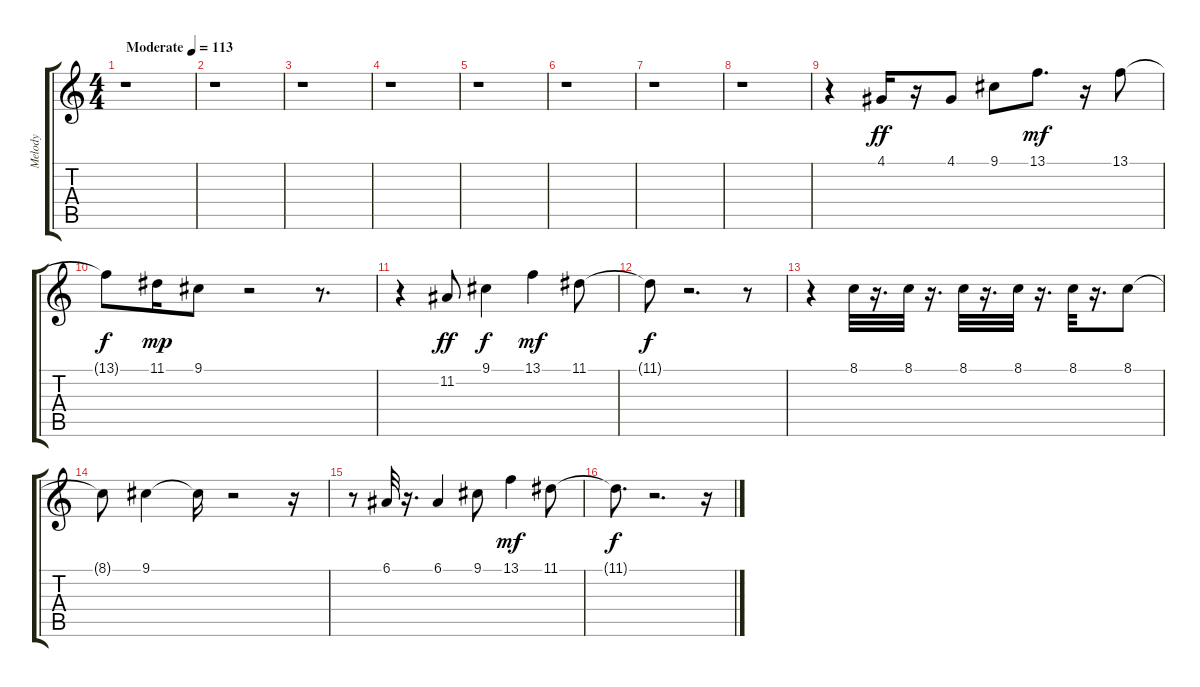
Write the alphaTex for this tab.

\track ("Melody " "Melody ") {instrument vibraphone}
\staff {score tabs}
\tuning (E4 B3 G3 D3 A2 E2) {hide}
\ts (4 4)
\tempo (113 "Moderate")
\clef g2
\ks c
r.1{dy ff instrument vibraphone} |
r.1 |
r.1 |
r.1 |
r.1 |
r.1 |
r.1 |
r.1 |
r.4 4.1.16 r.16 4.1.8 9.1.8 13.1.8{d dy mf} r.16 13.1.8 |
13.1{t}.8{dy f} 11.1.16{dy mp} 9.1.8 r.2 r.8{d} |
r.4 11.2.8{dy ff} 9.1.4{dy f} 13.1.4{dy mf} 11.1.8 |
11.1{t}.8{dy f} r.2{d} r.8 |
r.4 8.1.32 r.16{d} 8.1.32 r.16{d} 8.1.32 r.16{d} 8.1.32 r.16{d} 8.1.32 r.16{d} 8.1.8 |
8.1{t}.8 9.1.4 9.1{t}.16 r.2 r.16 |
r.8 6.1.32 r.16{d} 6.1.4 9.1.8 13.1.4{dy mf} 11.1.8 |
11.1{t}.8{d dy f} r.2{d} r.16
